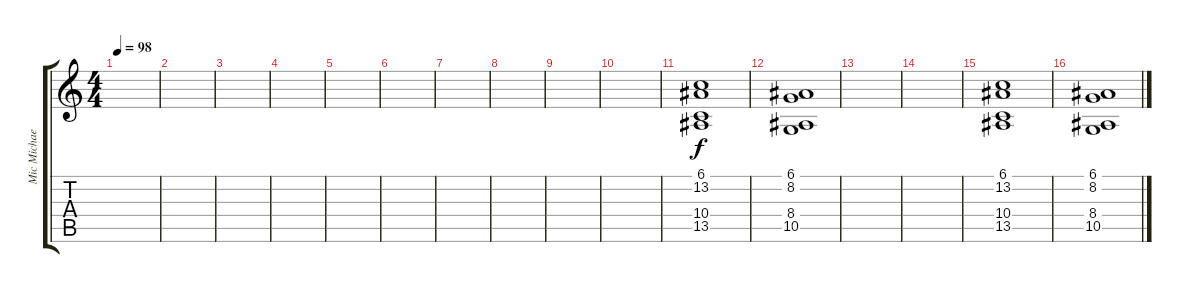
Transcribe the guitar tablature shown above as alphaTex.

\track ("Mic Michaeli" "Mic Michae") {instrument synthstrings1}
\staff {score tabs}
\tuning (E4 B3 G3 D3 A2 E2) {hide}
\ts (4 4)
\tempo 98
\clef g2
\ks c
|
|
|
|
|
|
|
|
|
|
(6.1 13.2 10.4 13.5).1 |
(6.1 8.2 8.4 10.5).1 |
|
|
(6.1 13.2 10.4 13.5).1 |
(6.1 8.2 8.4 10.5).1
